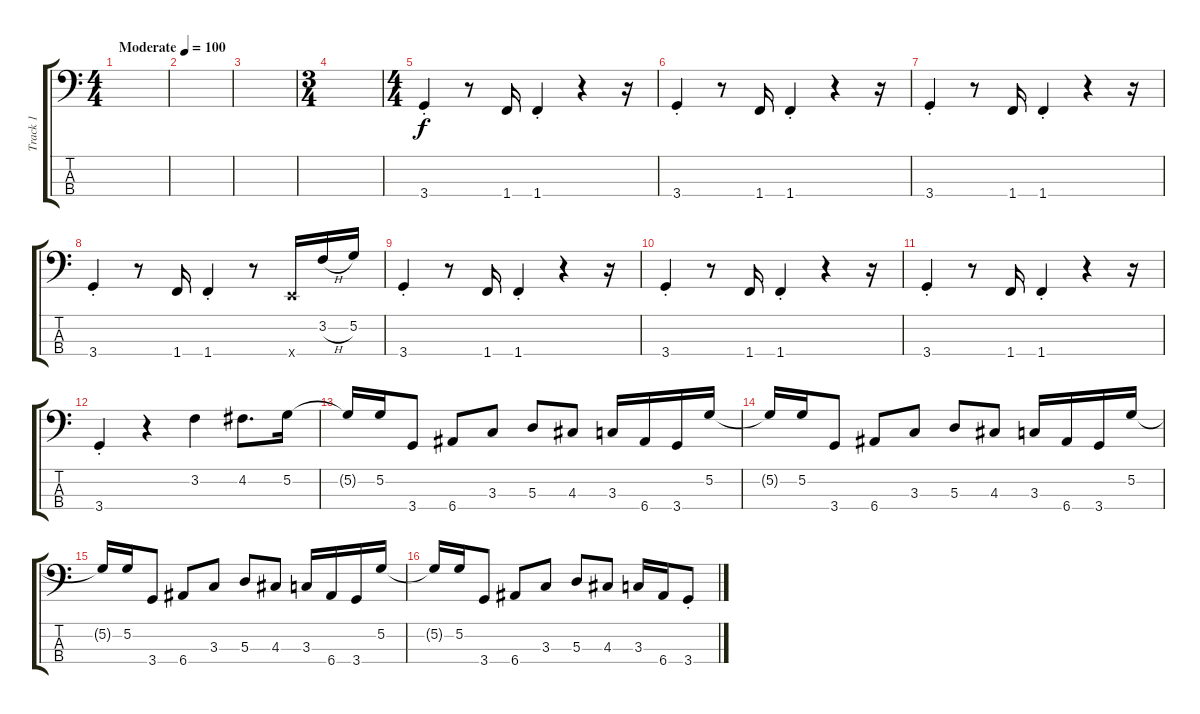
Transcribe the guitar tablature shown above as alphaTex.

\track ("Track 1" "Track 1") {instrument slapbass1}
\staff {score tabs}
\tuning (G2 D2 A1 E1) {hide}
\ts (4 4)
\tempo (100 "Moderate")
\clef f4
\ks c
|
|
|
\ts (3 4)
|
\ts (4 4)
3.4{st}.4 r.8 1.4.16 1.4{st}.4 r.4 r.16 |
3.4{st}.4 r.8 1.4.16 1.4{st}.4 r.4 r.16 |
3.4{st}.4 r.8 1.4.16 1.4{st}.4 r.4 r.16 |
3.4{st}.4 r.8 1.4.16 1.4{st}.4 r.8 0.4{x}.16 3.2{h}.16 5.2.16 |
3.4{st}.4 r.8 1.4.16 1.4{st}.4 r.4 r.16 |
3.4{st}.4 r.8 1.4.16 1.4{st}.4 r.4 r.16 |
3.4{st}.4 r.8 1.4.16 1.4{st}.4 r.4 r.16 |
3.4{st}.4 r.4 3.2.4{instrument electricbassfinger} 4.2.8{d} 5.2.16 |
5.2{t}.16 5.2.16 3.4.8 6.4.8 3.3.8 5.3.8 4.3.8 3.3.16 6.4.16 3.4.16 5.2.16 |
5.2{t}.16 5.2.16 3.4.8 6.4.8 3.3.8 5.3.8 4.3.8 3.3.16 6.4.16 3.4.16 5.2.16 |
5.2{t}.16 5.2.16 3.4.8 6.4.8 3.3.8 5.3.8 4.3.8 3.3.16 6.4.16 3.4.16 5.2.16 |
5.2{t}.16 5.2.16 3.4.8 6.4.8 3.3.8 5.3.8 4.3.8 3.3.16 6.4.16 3.4{st}.8
